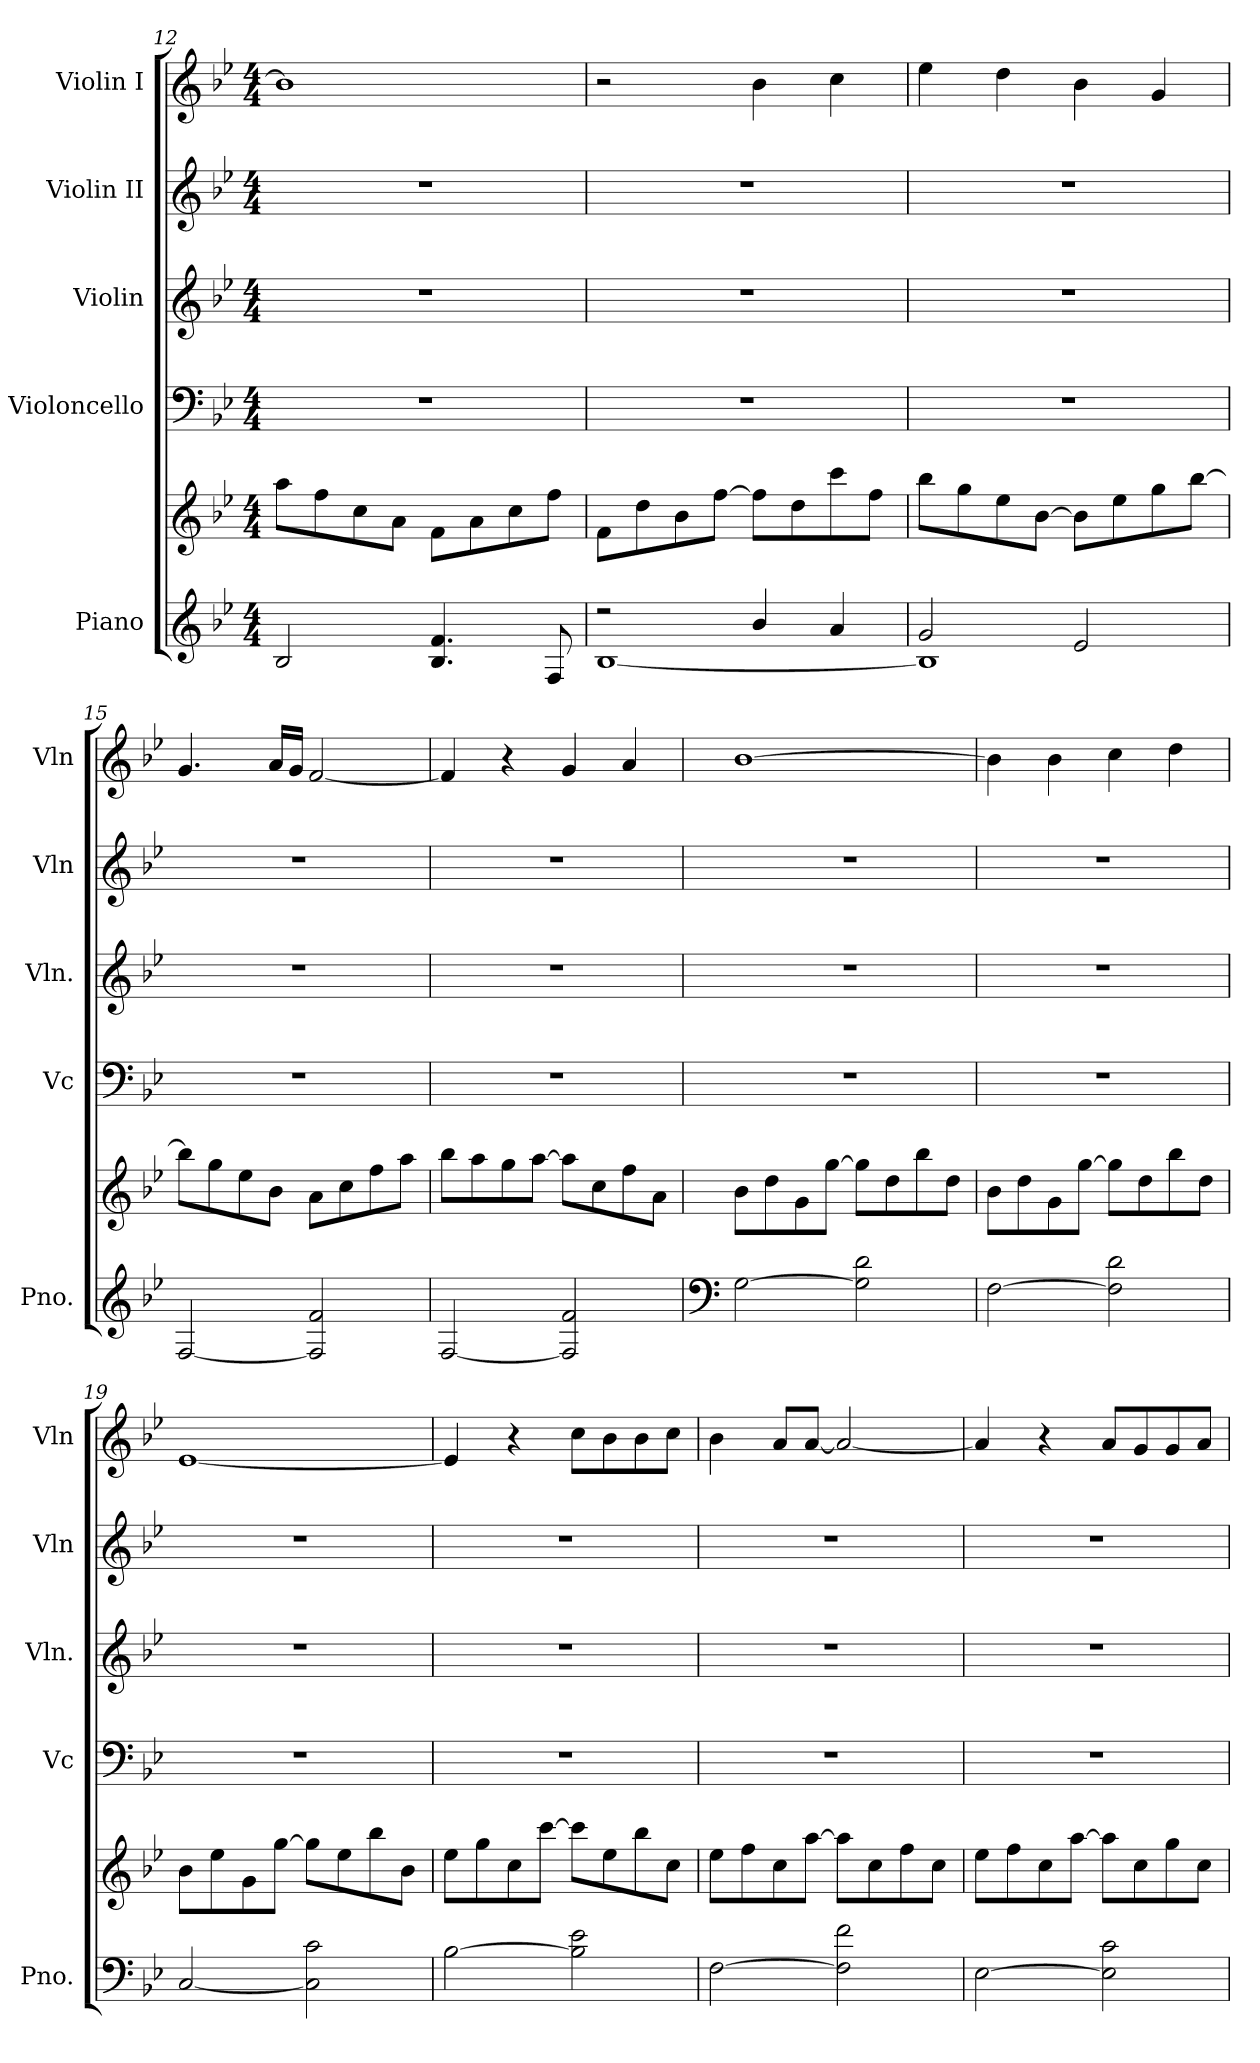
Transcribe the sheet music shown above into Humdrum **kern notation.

**kern	**kern	**kern	**kern	**kern	**kern
*part5	*part5	*part4	*part3	*part2	*part1
*staff6	*staff5	*staff4	*staff3	*staff2	*staff1
*I"Piano	*	*I"Violoncello	*I"Violin	*I"Violin II	*I"Violin I
*I'Pno.	*	*I'Vc	*I'Vln.	*I'Vln	*I'Vln
*clefG2	*clefG2	*clefF4	*clefG2	*clefG2	*clefG2
*k[b-e-]	*k[b-e-]	*k[b-e-]	*k[b-e-]	*k[b-e-]	*k[b-e-]
*M4/4	*M4/4	*M4/4	*M4/4	*M4/4	*M4/4
=12	=12	=12	=12	=12	=12
2B-/	8aa\L	1r	1r	1r	1b-]
.	8ff\	.	.	.	.
.	8cc\	.	.	.	.
.	8a\J	.	.	.	.
4.B-/ 4.f/	8f\L	.	.	.	.
.	8a\	.	.	.	.
.	8cc\	.	.	.	.
8F/	8ff\J	.	.	.	.
!!LO:LB:g=z
=13	=13	=13	=13	=13	=13
*^	*	*	*	*	*
2r	[1B-	8f\L	1r	1r	1r	2r
.	.	8dd\	.	.	.	.
.	.	8b-\	.	.	.	.
.	.	[8ff\J	.	.	.	.
4b-/	.	8ff\L]	.	.	.	4b-\
.	.	8dd\	.	.	.	.
4a/	.	8ccc\	.	.	.	4cc\
.	.	8ff\J	.	.	.	.
=14	=14	=14	=14	=14	=14	=14
2g/	1B-]	8bb-\L	1r	1r	1r	4ee-\
.	.	8gg\	.	.	.	.
.	.	8ee-\	.	.	.	4dd\
.	.	[8b-\J	.	.	.	.
2e-/	.	8b-\L]	.	.	.	4b-\
.	.	8ee-\	.	.	.	.
.	.	8gg\	.	.	.	4g/
.	.	[8bb-\J	.	.	.	.
*v	*v	*	*	*	*	*
=15	=15	=15	=15	=15	=15
[2F/	8bb-\L]	1r	1r	1r	4.g/
.	8gg\	.	.	.	.
.	8ee-\	.	.	.	.
.	8b-\J	.	.	.	16a/LL
.	.	.	.	.	16g/JJ
2F/] 2f/	8a\L	.	.	.	[2f/
.	8cc\	.	.	.	.
.	8ff\	.	.	.	.
.	8aa\J	.	.	.	.
=16	=16	=16	=16	=16	=16
[2F/	8bb-\L	1r	1r	1r	4f/]
.	8aa\	.	.	.	.
.	8gg\	.	.	.	4r
.	[8aa\J	.	.	.	.
2F/] 2f/	8aa\L]	.	.	.	4g/
.	8cc\	.	.	.	.
.	8ff\	.	.	.	4a/
.	8a\J	.	.	.	.
!!LO:PB:g=z
=17	=17	=17	=17	=17	=17
*clefF4	*	*	*	*	*
[2G\	8b-\L	1r	1r	1r	[1b-
.	8dd\	.	.	.	.
.	8g\	.	.	.	.
.	[8gg\J	.	.	.	.
2G\] 2d\	8gg\L]	.	.	.	.
.	8dd\	.	.	.	.
.	8bb-\	.	.	.	.
.	8dd\J	.	.	.	.
=18	=18	=18	=18	=18	=18
[2F\	8b-\L	1r	1r	1r	4b-\]
.	8dd\	.	.	.	.
.	8g\	.	.	.	4b-\
.	[8gg\J	.	.	.	.
2F\] 2d\	8gg\L]	.	.	.	4cc\
.	8dd\	.	.	.	.
.	8bb-\	.	.	.	4dd\
.	8dd\J	.	.	.	.
=19	=19	=19	=19	=19	=19
[2C/	8b-\L	1r	1r	1r	[1e-
.	8ee-\	.	.	.	.
.	8g\	.	.	.	.
.	[8gg\J	.	.	.	.
2C\] 2c\	8gg\L]	.	.	.	.
.	8ee-\	.	.	.	.
.	8bb-\	.	.	.	.
.	8b-\J	.	.	.	.
=20	=20	=20	=20	=20	=20
[2B-\	8ee-\L	1r	1r	1r	4e-/]
.	8gg\	.	.	.	.
.	8cc\	.	.	.	4r
.	[8ccc\J	.	.	.	.
2B-\] 2e-\	8ccc\L]	.	.	.	8cc\L
.	8ee-\	.	.	.	8b-\
.	8bb-\	.	.	.	8b-\
.	8cc\J	.	.	.	8cc\J
!!LO:LB:g=z
=21	=21	=21	=21	=21	=21
[2F\	8ee-\L	1r	1r	1r	4b-\
.	8ff\	.	.	.	.
.	8cc\	.	.	.	8a/L
.	[8aa\J	.	.	.	[8a/J
2F\] 2f\	8aa\L]	.	.	.	2a/_
.	8cc\	.	.	.	.
.	8ff\	.	.	.	.
.	8cc\J	.	.	.	.
=22	=22	=22	=22	=22	=22
[2E-\	8ee-\L	1r	1r	1r	4a/]
.	8ff\	.	.	.	.
.	8cc\	.	.	.	4r
.	[8aa\J	.	.	.	.
2E-\] 2c\	8aa\L]	.	.	.	8a/L
.	8cc\	.	.	.	8g/
.	8gg\	.	.	.	8g/
.	8cc\J	.	.	.	8a/J
=	=	=	=	=	=
*-	*-	*-	*-	*-	*-
